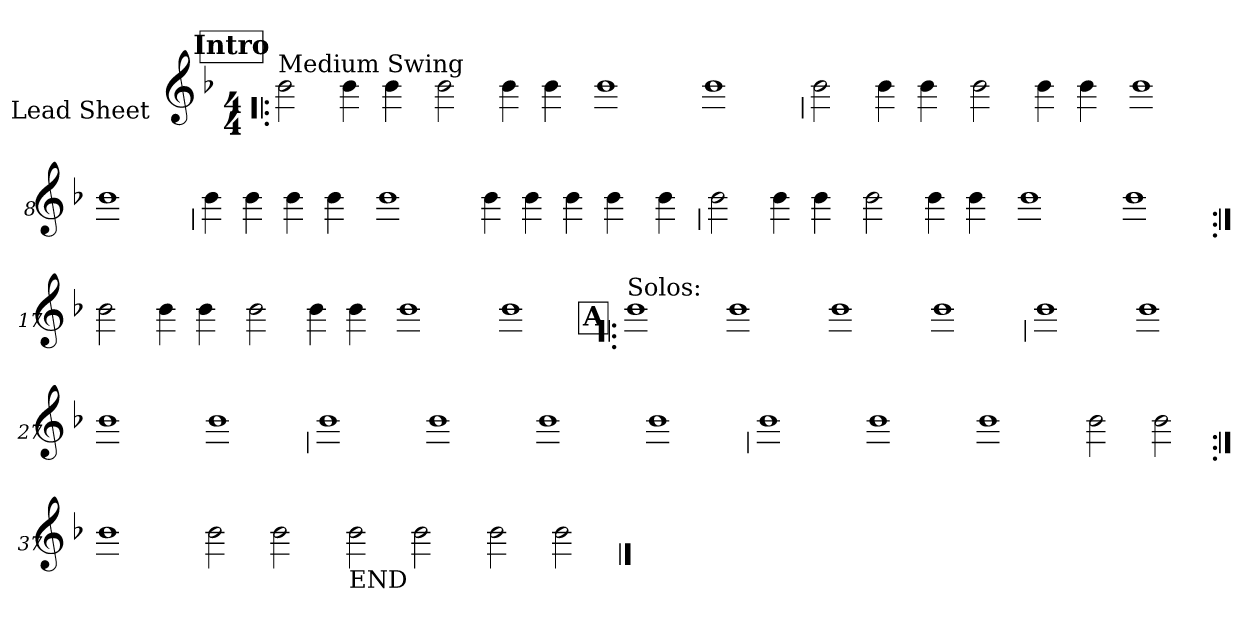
**kern
*part1
*staff1
*I"Lead Sheet
*stria0
*clefG2
*k[b-]
*F:
*M4/4
!!LO:REH:place=s1:a:t=Intro
=1!|:
!LO:TX:a:t=Medium Swing
2b-
4b-
4b-
=2-
2b-
4b-
4b-
=3-
1b-
=4-
1b-
!!LO:LB:g=z
=5
2b-
4b-
4b-
=6-
2b-
4b-
4b-
=7-
1b-
=8-
1b-
!!LO:LB:g=z
=9
4b-
4b-
4b-
4b-
=10-
1b-
=11-
4b-
4b-
4b-
4b-
=12-
4b-
!!LO:LB:g=z
=13
2b-
4b-
4b-
=14-
2b-
4b-
4b-
=15-
1b-
=16-
1b-
!!LO:LB:g=z
=17:|!
2b-
4b-
4b-
=18-
2b-
4b-
4b-
=19-
1b-
=20-
1b-
!!LO:LB:g=z
!!LO:REH:place=s1:a:t=A
=21!|:
!LO:TX:a:t=Solos&colon;
1b-
=22-
1b-
=23-
1b-
=24-
1b-
!!LO:LB:g=z
=25
1b-
=26-
1b-
=27-
1b-
=28-
1b-
!!LO:LB:g=z
=29
1b-
=30-
1b-
=31-
1b-
=32-
1b-
!!LO:LB:g=z
=33
1b-
=34-
1b-
=35-
1b-
=36-
2b-
2b-
!!LO:LB:g=z
=37:|!
1b-
=38-
2b-
2b-
=39-
!LO:TX:b:t=END
2b-
2b-
=40-
2b-
2b-
==
*-
